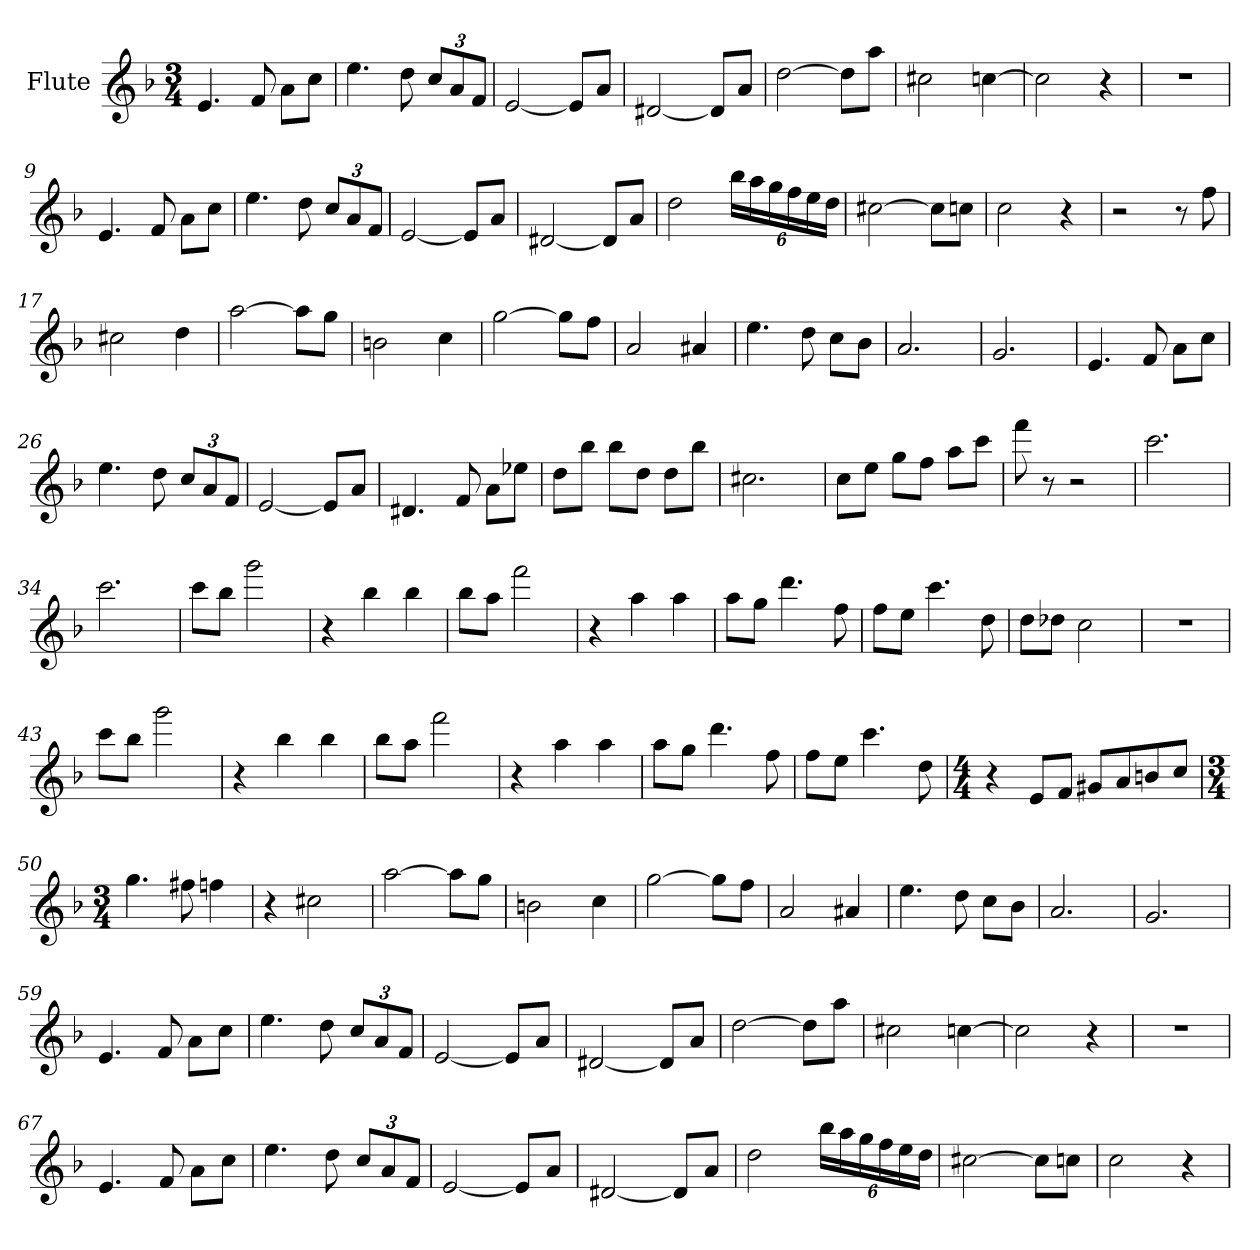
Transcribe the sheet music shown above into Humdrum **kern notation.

**kern
*part1
*staff1
*I"Flute
*I'Fl.
*clefG2
*k[b-]
*M3/4
*MM140
=1
4.e/
8f/
8a\L
8cc\J
=2
4.ee\
8dd\
*Xbrackettup
12cc/L
12a/
12f/J
=3
[2e/
8e/L]
8a/J
=4
[2d#X/
8d#/L]
8a/J
=5
[2dd\
8dd\L]
8aa\J
=6
2cc#X\
[4ccn\
=7
2cc\]
4r
=8
2.r
=9
4.e/
8f/
8a\L
8cc\J
=10
4.ee\
8dd\
12cc/L
12a/
12f/J
=11
[2e/
8e/L]
8a/J
!!LO:LB:g=z
=12
[2d#X/
8d#/L]
8a/J
=13
2dd\
24bb-\LL
24aa\
24gg\
24ff\
24ee\
24dd\JJ
=14
[2cc#X\
8cc#\L]
8ccn\J
=15
2cc\
4r
=16
2r
8r
8ff\
=17
2cc#X\
4dd\
=18
[2aa\
8aa\L]
8gg\J
=19
2bn\
4cc\
=20
[2gg\
8gg\L]
8ff\J
=21
2a/
4a#X/
=22
4.ee\
8dd\
8cc\L
8b-\J
!!LO:LB:g=z
=23
2.a/
=24
2.g/
=25
4.e/
8f/
8a\L
8cc\J
=26
4.ee\
8dd\
12cc/L
12a/
12f/J
=27
[2e/
8e/L]
8a/J
=28
4.d#X/
8f/
8a\L
8ee-X\J
=29
8dd\L
8bb-\J
8bb-\L
8dd\J
8dd\L
8bb-\J
=30
2.cc#X\
=31
8cc\L
8ee\J
8gg\L
8ff\J
8aa\L
8ccc\J
=32
8fff\
8r
2r
!!LO:LB:g=z
=33
2.ccc\
=34
2.ccc\
=35
8ccc\L
8bb-\J
2ggg\
=36
4r
4bb-\
4bb-\
=37
8bb-\L
8aa\J
2fff\
=38
4r
4aa\
4aa\
=39
8aa\L
8gg\J
4.ddd\
8ff\
=40
8ff\L
8ee\J
4.ccc\
8dd\
=41
8dd\L
8dd-X\J
2cc\
=42
2.r
=43
8ccc\L
8bb-\J
2ggg\
!!LO:LB:g=z
=44
4r
4bb-\
4bb-\
=45
8bb-\L
8aa\J
2fff\
=46
4r
4aa\
4aa\
=47
8aa\L
8gg\J
4.ddd\
8ff\
=48
8ff\L
8ee\J
4.ccc\
8dd\
=49
*M4/4
4r
8e/L
8f/J
8g#X/L
8a/
8bn/
8cc/J
=50
*M3/4
*MM80
4.gg\
8ff#X\
4ffn\
=51
4r
2cc#X\
=52
[2aa\
8aa\L]
8gg\J
!!LO:LB:g=z
=53
2bn\
4cc\
=54
[2gg\
8gg\L]
8ff\J
=55
2a/
4a#X/
=56
4.ee\
8dd\
8cc\L
8b-\J
=57
2.a/
=58
2.g/
=59
*MM140
4.e/
8f/
8a\L
8cc\J
=60
4.ee\
8dd\
12cc/L
12a/
12f/J
=61
[2e/
8e/L]
8a/J
=62
[2d#X/
8d#/L]
8a/J
=63
[2dd\
8dd\L]
8aa\J
=64
2cc#X\
[4ccn\
!!LO:LB:g=z
=65
2cc\]
4r
=66
2.r
=67
4.e/
8f/
8a\L
8cc\J
=68
4.ee\
8dd\
12cc/L
12a/
12f/J
=69
[2e/
8e/L]
8a/J
=70
[2d#X/
8d#/L]
8a/J
=71
2dd\
24bb-\LL
24aa\
24gg\
24ff\
24ee\
24dd\JJ
=72
[2cc#X\
8cc#\L]
8ccn\J
=73
2cc\
4r
=
*-
